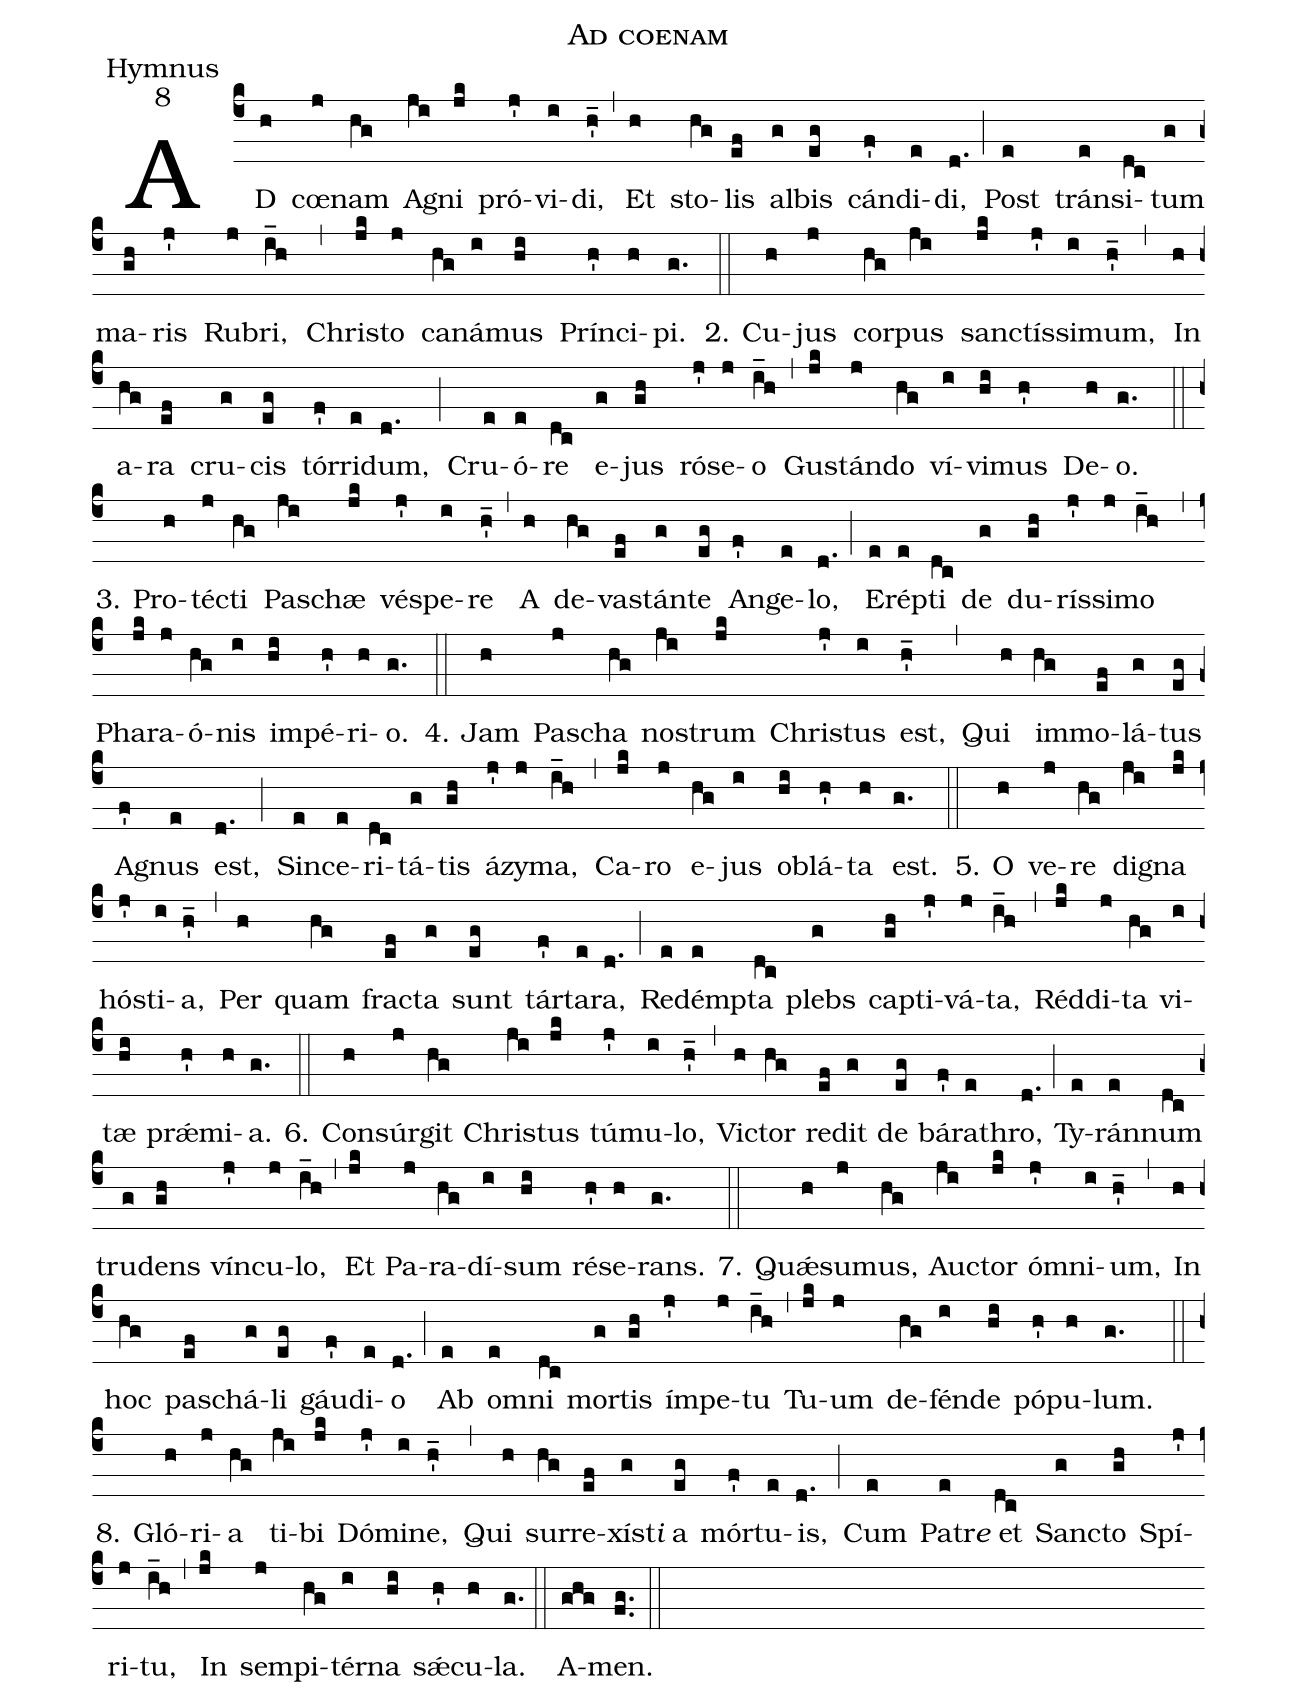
name:Ad coenam;
office-part:Hymnus;
mode:8;
%%
(c4)
AD(h) cœ(j)nam(hg) A(ji)gni(jk) pró(j')vi(i)di,(h'_) (,)
Et(h) sto(hg)lis(ef) al(g)bis(eg) cán(f')di(e)di,(d.) (;)
Post(e) tráns(e)i(dc)tum(g) ma(gh)ris(j') Ru(j)bri,(i_h) (,)
Chris(jk)to(j) ca(hg)ná(i)mus(hi) Prín(h')ci(h)pi.(g.) (::)


2. Cu(h)jus(j) cor(hg)pus(ji) sanc(jk)tís(j')si(i)mum,(h'_) (,)
In(h) a(hg)ra(ef) cru(g)cis(eg) tór(f')ri(e)dum,(d.) (;)
Cru(e)ó(e)re(dc) e(g)jus(gh) ró(j')se(j)o(i_h) (,)
Gus(jk)tán(j)do(hg) ví(i)vi(hi)mus(h') De(h)o.(g.) (::)

3. Pro(h)téc(j)ti(hg) Pas(ji)chæ(jk) vés(j')pe(i)re(h'_) (,)
A(h) de(hg)vas(ef)tán(g)te(eg) An(f')ge(e)lo,(d.) (;)
E(e)rép(e)ti(dc) de(g) du(gh)rís(j')si(j)mo(i_h) (,)
Pha(jk)ra(j)ó(hg)nis(i) im(hi)pé(h')ri(h)o.(g.) (::)

4. Jam(h) Pas(j)cha(hg) nos(ji)trum(jk) Chris(j')tus(i) est,(h'_) (,)
Qui(h) im(hg)mo(ef)lá(g)tus(eg) A(f')gnus(e) est,(d.) (;)
Sin(e)ce(e)ri(dc)tá(g)tis(gh) á(j')zy(j)ma,(i_h) (,)
Ca(jk)ro(j) e(hg)jus(i) ob(hi)lá(h')ta(h) est.(g.) (::)

5. O(h) ve(j)re(hg) di(ji)gna(jk) hós(j')ti(i)a,(h'_) (,)
Per(h) quam(hg) frac(ef)ta(g) sunt(eg) tár(f')ta(e)ra,(d.) (;)
Red(e)émp(e)ta(dc) plebs(g) cap(gh)ti(j')vá(j)ta,(i_h) (,)
Réd(jk)di(j)ta(hg) vi(i)tæ(hi) prǽ(h')mi(h)a.(g.) (::)

6. Con(h)súr(j)git(hg) Chris(ji)tus(jk) tú(j')mu(i)lo,(h'_) (,)
Vic(h)tor(hg) red(ef)it(g) de(eg) bá(f')ra(e)thro,(d.) (;)
Ty(e)rán(e)num(dc) tru(g)dens(gh) vín(j')cu(j)lo,(i_h) (,)
Et(jk) Pa(j)ra(hg)dí(i)sum(hi) ré(h')se(h)rans.(g.) (::)

7. Quǽ(h)su(j)mus,(hg) Auc(ji)tor(jk) óm(j')ni(i)um,(h'_) (,)
In(h) hoc(hg) pas(ef)chá(g)li(eg) gáu(f')di(e)o(d.) (;)
Ab(e) om(e)ni(dc) mor(g)tis(gh) ím(j')pe(j)tu(i_h) (,)
Tu(jk)um(j) de(hg)fén(i)de(hi) pó(h')pu(h)lum.(g.) (::)

8. Gló(h)ri(j)a(hg) ti(ji)bi(jk) Dó(j')mi(i)ne,(h'_) (,)
Qui(h) sur(hg)re(ef)xís(g)t<i>i</i> {a}(eg) mór(f')tu(e)is,(d.) (;)
Cum(e) Pa(e)tr<i>e</i> {e}t(dc) Sanc(g)to(gh) Spí(j')ri(j)tu,(i_h) (,)
In(jk) sem(j)pi(hg)tér(i)na(hi) sǽ(h')cu(h)la.(g.) (::)
A(ghg)men.(fg..) (::)
